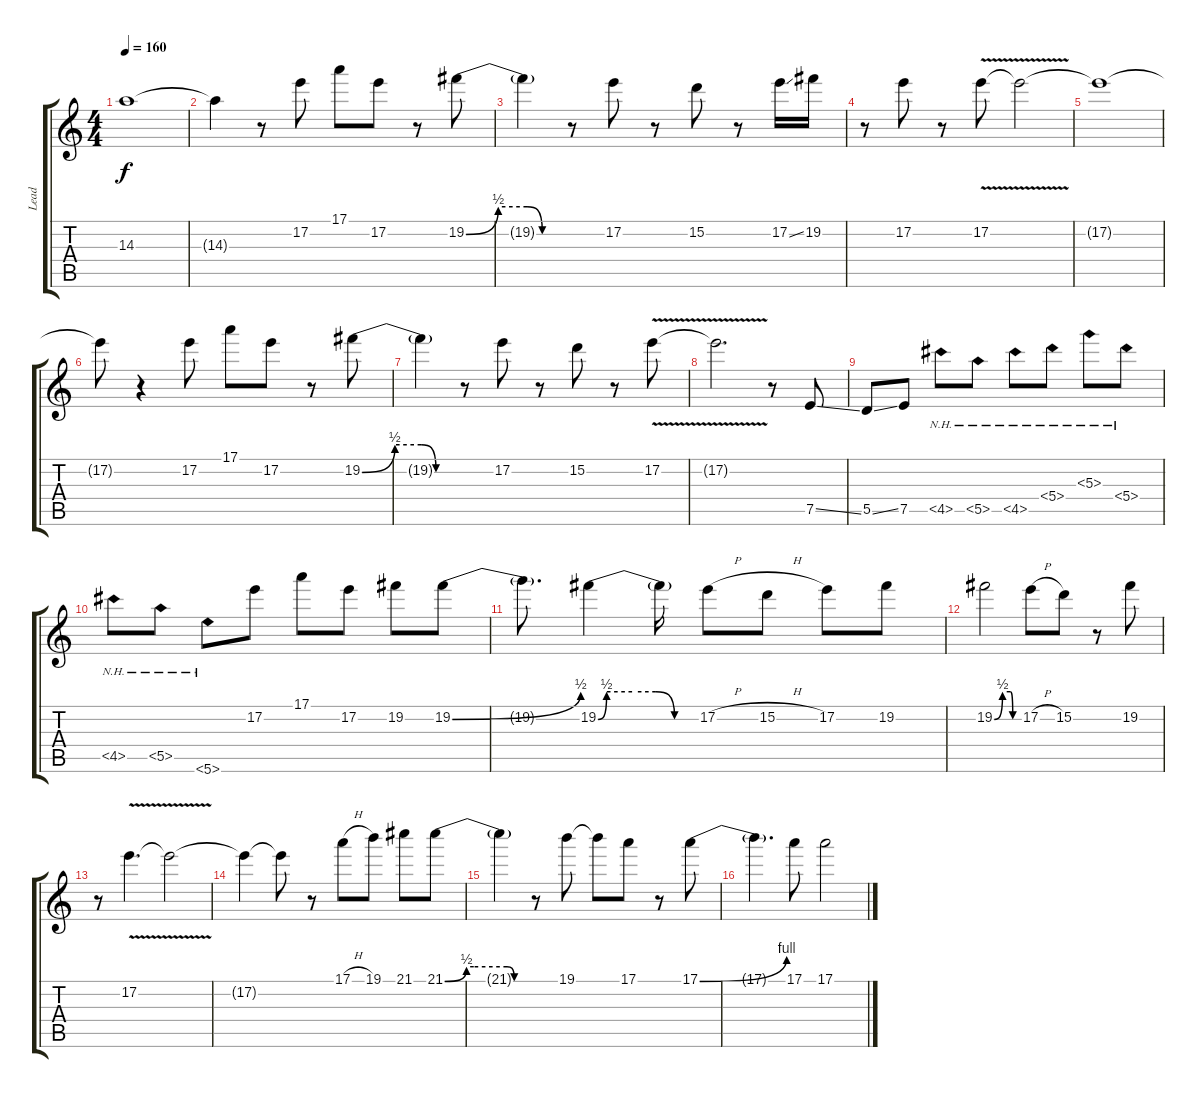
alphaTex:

\track ("Lead" "Lead") {instrument distortionguitar}
\staff {score tabs}
\tuning (E4 B3 G3 D3 A2 E2) {hide}
\ts (4 4)
\tempo 160
\clef g2
\ks c
14.3{t}.1{dy f} |
14.3{t}.4 r.8 17.2.8 17.1.8 17.2.8 r.8 19.2{be (custom 0 0 19 2 36 2 45 0 60 0)}.8 |
19.2{t}.4 r.8 17.2.8 r.8 15.2.8 r.8 17.2{ss}.16 19.2.16 |
r.8 17.2.8 r.8 17.2{v}.8 17.2{t}.2 |
17.2{t}.1 |
17.2{t}.8 r.4 17.2.8 17.1.8 17.2.8 r.8 19.2{be (custom 0 0 20 2 36 2 45 0 60 0)}.8 |
19.2{t}.4 r.8 17.2.8 r.8 15.2.8 r.8 17.2{v}.8 |
17.2{t}.2{d} r.8 7.5{ss}.8 |
5.5{ss}.8 7.5.8 4.5{nh}.8 5.5{nh}.8 4.5{nh}.8 5.4{nh}.8 5.3{nh}.8 5.4{nh}.8 |
4.5{nh}.8 5.5{nh}.8 5.6{nh}.8 17.2.8 17.1.8 17.2.8 19.2.8 19.2{be (bend 0 0 60 2)}.8 |
19.2{t}.8{d} 19.2{be (custom 0 0 5 2 20 2 34 2 45 0 60 0)}.4 19.2{t}.16 17.2{h}.8 15.2{h}.8 17.2.8 19.2.8 |
19.2{be (custom 0 0 20 2 39 2 45 0 60 0)}.2 17.2{h}.8 15.2.8 r.8 19.2.8 |
r.8 17.2{v}.4{d} 17.2{t}.2 |
17.2{t}.4 17.2{t}.8 r.8 17.1{h}.8 19.1.8 21.1.8 21.1{be (custom 0 0 15 2 20 2 43 2 48 0 60 0)}.8 |
21.1{t}.4 r.8 19.1.8 19.1{t}.8 17.1.8 r.8 17.1{be (bend 0 0 60 4)}.8 |
17.1{t}.4{d} 17.1.8 17.1.2
